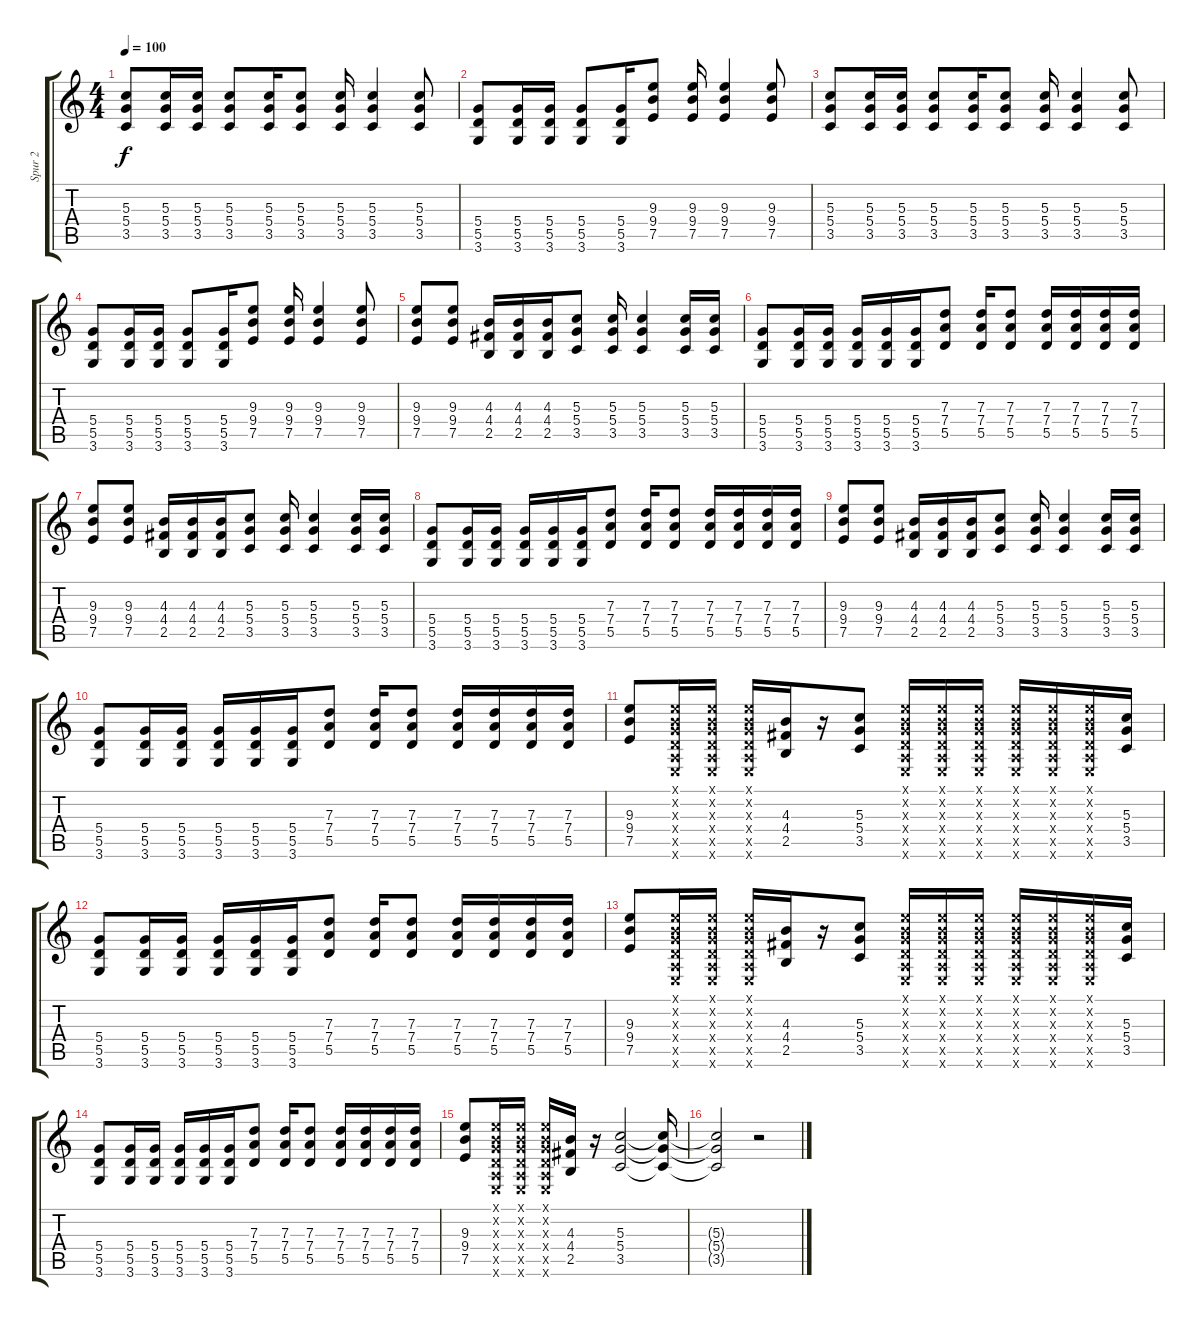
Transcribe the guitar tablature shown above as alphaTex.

\track ("Spur 2" "Spur 2") {instrument overdrivenguitar}
\staff {score tabs}
\tuning (E4 B3 G3 D3 A2 E2) {hide}
\ts (4 4)
\tempo 100
\clef g2
\ks c
(5.3 5.4 3.5).8{dy f} (5.3 5.4 3.5).16 (5.3 5.4 3.5).16 (5.3 5.4 3.5).8 (5.3 5.4 3.5).16 (5.3 5.4 3.5).8 (5.3 5.4 3.5).16 (5.3 5.4 3.5).4 (5.3 5.4 3.5).8 |
(5.4 5.5 3.6).8 (5.4 5.5 3.6).16 (5.4 5.5 3.6).16 (5.4 5.5 3.6).8 (5.4 5.5 3.6).16 (9.3 9.4 7.5).8 (9.3 9.4 7.5).16 (9.3 9.4 7.5).4 (9.3 9.4 7.5).8 |
(5.3 5.4 3.5).8 (5.3 5.4 3.5).16 (5.3 5.4 3.5).16 (5.3 5.4 3.5).8 (5.3 5.4 3.5).16 (5.3 5.4 3.5).8 (5.3 5.4 3.5).16 (5.3 5.4 3.5).4 (5.3 5.4 3.5).8 |
(5.4 5.5 3.6).8 (5.4 5.5 3.6).16 (5.4 5.5 3.6).16 (5.4 5.5 3.6).8 (5.4 5.5 3.6).16 (9.3 9.4 7.5).8 (9.3 9.4 7.5).16 (9.3 9.4 7.5).4 (9.3 9.4 7.5).8 |
(9.3 9.4 7.5).8 (9.3 9.4 7.5).8 (4.3 4.4 2.5).16 (4.3 4.4 2.5).16 (4.3 4.4 2.5).16 (5.3 5.4 3.5).8 (5.3 5.4 3.5).16 (5.3 5.4 3.5).4 (5.3 5.4 3.5).16 (5.3 5.4 3.5).16 |
(5.4 5.5 3.6).8 (5.4 5.5 3.6).16 (5.4 5.5 3.6).16 (5.4 5.5 3.6).16 (5.4 5.5 3.6).16 (5.4 5.5 3.6).16 (7.3 7.4 5.5).8 (7.3 7.4 5.5).16 (7.3 7.4 5.5).8 (7.3 7.4 5.5).16 (7.3 7.4 5.5).16 (7.3 7.4 5.5).16 (7.3 7.4 5.5).16 |
(9.3 9.4 7.5).8 (9.3 9.4 7.5).8 (4.3 4.4 2.5).16 (4.3 4.4 2.5).16 (4.3 4.4 2.5).16 (5.3 5.4 3.5).8 (5.3 5.4 3.5).16 (5.3 5.4 3.5).4 (5.3 5.4 3.5).16 (5.3 5.4 3.5).16 |
(5.4 5.5 3.6).8 (5.4 5.5 3.6).16 (5.4 5.5 3.6).16 (5.4 5.5 3.6).16 (5.4 5.5 3.6).16 (5.4 5.5 3.6).16 (7.3 7.4 5.5).8 (7.3 7.4 5.5).16 (7.3 7.4 5.5).8 (7.3 7.4 5.5).16 (7.3 7.4 5.5).16 (7.3 7.4 5.5).16 (7.3 7.4 5.5).16 |
(9.3 9.4 7.5).8 (9.3 9.4 7.5).8 (4.3 4.4 2.5).16 (4.3 4.4 2.5).16 (4.3 4.4 2.5).16 (5.3 5.4 3.5).8 (5.3 5.4 3.5).16 (5.3 5.4 3.5).4 (5.3 5.4 3.5).16 (5.3 5.4 3.5).16 |
(5.4 5.5 3.6).8 (5.4 5.5 3.6).16 (5.4 5.5 3.6).16 (5.4 5.5 3.6).16 (5.4 5.5 3.6).16 (5.4 5.5 3.6).16 (7.3 7.4 5.5).8 (7.3 7.4 5.5).16 (7.3 7.4 5.5).8 (7.3 7.4 5.5).16 (7.3 7.4 5.5).16 (7.3 7.4 5.5).16 (7.3 7.4 5.5).16 |
(9.3 9.4 7.5).8 (0.1{x} 0.2{x} 0.3{x} 0.4{x} 0.5{x} 0.6{x}).16 (0.1{x} 0.2{x} 0.3{x} 0.4{x} 0.5{x} 0.6{x}).16 (0.1{x} 0.2{x} 0.3{x} 0.4{x} 0.5{x} 0.6{x}).16 (4.3 4.4 2.5).16 r.16 (5.3 5.4 3.5).8 (0.1{x} 0.2{x} 0.3{x} 0.4{x} 0.5{x} 0.6{x}).16 (0.1{x} 0.2{x} 0.3{x} 0.4{x} 0.5{x} 0.6{x}).16 (0.1{x} 0.2{x} 0.3{x} 0.4{x} 0.5{x} 0.6{x}).16 (0.1{x} 0.2{x} 0.3{x} 0.4{x} 0.5{x} 0.6{x}).16 (0.1{x} 0.2{x} 0.3{x} 0.4{x} 0.5{x} 0.6{x}).16 (0.1{x} 0.2{x} 0.3{x} 0.4{x} 0.5{x} 0.6{x}).16 (5.3 5.4 3.5).16 |
(5.4 5.5 3.6).8 (5.4 5.5 3.6).16 (5.4 5.5 3.6).16 (5.4 5.5 3.6).16 (5.4 5.5 3.6).16 (5.4 5.5 3.6).16 (7.3 7.4 5.5).8 (7.3 7.4 5.5).16 (7.3 7.4 5.5).8 (7.3 7.4 5.5).16 (7.3 7.4 5.5).16 (7.3 7.4 5.5).16 (7.3 7.4 5.5).16 |
(9.3 9.4 7.5).8 (0.1{x} 0.2{x} 0.3{x} 0.4{x} 0.5{x} 0.6{x}).16 (0.1{x} 0.2{x} 0.3{x} 0.4{x} 0.5{x} 0.6{x}).16 (0.1{x} 0.2{x} 0.3{x} 0.4{x} 0.5{x} 0.6{x}).16 (4.3 4.4 2.5).16 r.16 (5.3 5.4 3.5).8 (0.1{x} 0.2{x} 0.3{x} 0.4{x} 0.5{x} 0.6{x}).16 (0.1{x} 0.2{x} 0.3{x} 0.4{x} 0.5{x} 0.6{x}).16 (0.1{x} 0.2{x} 0.3{x} 0.4{x} 0.5{x} 0.6{x}).16 (0.1{x} 0.2{x} 0.3{x} 0.4{x} 0.5{x} 0.6{x}).16 (0.1{x} 0.2{x} 0.3{x} 0.4{x} 0.5{x} 0.6{x}).16 (0.1{x} 0.2{x} 0.3{x} 0.4{x} 0.5{x} 0.6{x}).16 (5.3 5.4 3.5).16 |
(5.4 5.5 3.6).8 (5.4 5.5 3.6).16 (5.4 5.5 3.6).16 (5.4 5.5 3.6).16 (5.4 5.5 3.6).16 (5.4 5.5 3.6).16 (7.3 7.4 5.5).8 (7.3 7.4 5.5).16 (7.3 7.4 5.5).8 (7.3 7.4 5.5).16 (7.3 7.4 5.5).16 (7.3 7.4 5.5).16 (7.3 7.4 5.5).16 |
(9.3 9.4 7.5).8 (0.1{x} 0.2{x} 0.3{x} 0.4{x} 0.5{x} 0.6{x}).16 (0.1{x} 0.2{x} 0.3{x} 0.4{x} 0.5{x} 0.6{x}).16 (0.1{x} 0.2{x} 0.3{x} 0.4{x} 0.5{x} 0.6{x}).16 (4.3 4.4 2.5).16 r.16 (5.3 5.4 3.5).2 (5.3{t} 5.4{t} 3.5{t}).16 |
(5.3{t} 5.4{t} 3.5{t}).2 r.2
